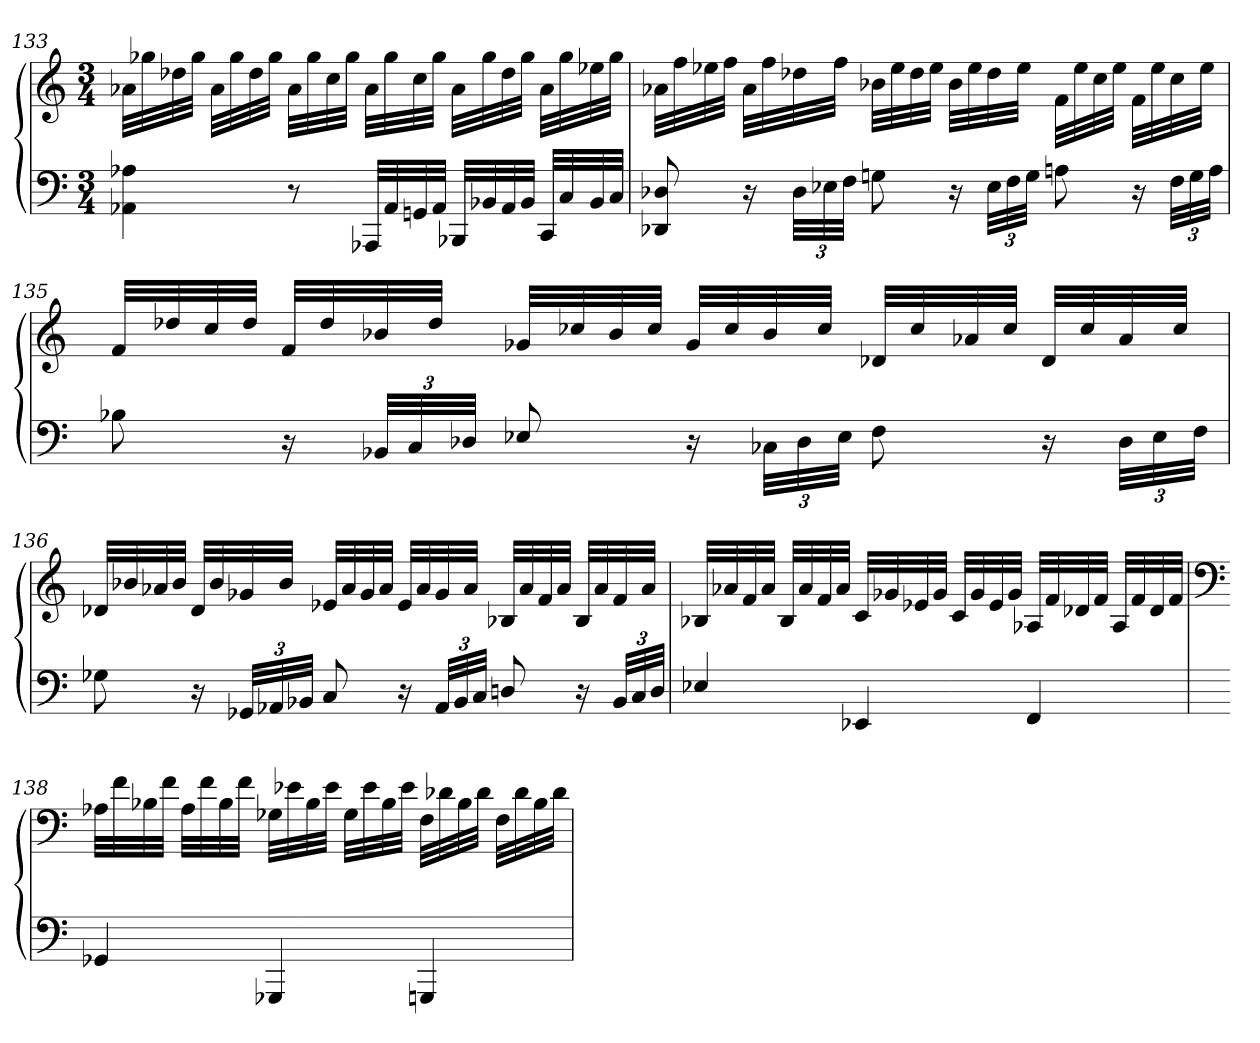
**kern	**kern
*part1	*part1
*staff2	*staff1
!!LO:LB:g=z
*clefF4	*clefG2
*k[]	*k[]
*M3/4	*M3/4
=133	=133
4AA-X\ 4A-X\	32a-X\LLL
.	32gg-X\
.	32dd-X\
.	32gg-\JJJ
.	32a-\LLL
.	32gg-\
.	32dd-\
.	32gg-\JJJ
8r	32a-\LLL
.	32gg-\
.	32cc\
.	32gg-\JJJ
32AAA-X/LLL	32a-\LLL
32AA-i/	32gg-\
32GGni/	32cc\
32AA-/JJJ	32gg-\JJJ
32BBB-X/LLL	32a-\LLL
32BB-X/	32gg-\
32AA-/	32dd-\
32BB-/JJJ	32gg-\JJJ
32CC/LLL	32a-\LLL
32C/	32gg-\
32BB-/	32ee-X\
32C/JJJ	32gg-\JJJ
!!LO:LB:g=z
=134	=134
8DD-X/ 8D-X/	32a-X\LLL
.	32ff\
.	32ee-X\
.	32ff\JJJ
16r	32a-\LLL
.	32ff\
*Xbrackettup	*
48D-\LLL	32dd-X\
48E-X\	.
.	32ff\JJJ
48F\JJJ	.
8Gni\	32b-X\LLL
.	32ee-\
.	32dd-\
.	32ee-\JJJ
16r	32b-\LLL
.	32ee-\
48E-\LLL	32dd-\
48F\	.
.	32ee-\JJJ
48G\JJJ	.
8Ani\	32f\LLL
.	32ee-\
.	32cc\
.	32ee-\JJJ
16r	32f\LLL
.	32ee-\
48F\LLL	32cc\
48G\	.
.	32ee-\JJJ
48A\JJJ	.
!!LO:PB:g=z
=135	=135
8B-X\	32f/LLL
.	32dd-X/
.	32cc/
.	32dd-/JJJ
16r	32f/LLL
.	32dd-/
48BB-X/LLL	32b-X/
48C/	.
.	32dd-/JJJ
48D-X/JJJ	.
8E-X/	32g-X/LLL
.	32cc-X/
.	32b-/
.	32cc-/JJJ
16r	32g-/LLL
.	32cc-/
48C-X\LLL	32b-/
48D-\	.
.	32cc-/JJJ
48E-\JJJ	.
8F\	32d-X/LLL
.	32cc-/
.	32a-X/
.	32cc-/JJJ
16r	32d-/LLL
.	32cc-/
48D-\LLL	32a-/
48E-\	.
.	32cc-/JJJ
48F\JJJ	.
!!LO:LB:g=z
=136	=136
8G-X\	32d-X/LLL
.	32b-X/
.	32a-X/
.	32b-/JJJ
16r	32d-/LLL
.	32b-/
48GG-X/LLL	32g-X/
48AA-X/	.
.	32b-/JJJ
48BB-X/JJJ	.
8C/	32e-X/LLL
.	32a-/
.	32g-/
.	32a-/JJJ
16r	32e-/LLL
.	32a-/
48AA-/LLL	32g-/
48BB-/	.
.	32a-/JJJ
48C/JJJ	.
8Dni/	32B-X/LLL
.	32a-/
.	32f/
.	32a-/JJJ
16r	32B-/LLL
.	32a-/
48BB-/LLL	32f/
48C/	.
.	32a-/JJJ
48D/JJJ	.
!!LO:LB:g=z
=137	=137
4E-X/	32B-X/LLL
.	32a-X/
.	32f/
.	32a-/JJJ
.	32B-/LLL
.	32a-/
.	32f/
.	32a-/JJJ
4EE-X/	32c/LLL
.	32g-X/
.	32e-X/
.	32g-/JJJ
.	32c/LLL
.	32g-/
.	32e-/
.	32g-/JJJ
4FF/	32A-X/LLL
.	32f/
.	32d-X/
.	32f/JJJ
.	32A-/LLL
.	32f/
.	32d-/
.	32f/JJJ
!!LO:LB:g=z
=138	=138
*	*clefF4
4GG-X/	32A-X\LLL
.	32f\
.	32B-X\
.	32f\JJJ
.	32A-\LLL
.	32f\
.	32B-\
.	32f\JJJ
4GGG-X/	32G-X\LLL
.	32e-X\
.	32B-\
.	32e-\JJJ
.	32G-\LLL
.	32e-\
.	32B-\
.	32e-\JJJ
4GGGn/	32F\LLL
.	32d-X\
.	32B-\
.	32d-\JJJ
.	32F\LLL
.	32d-\
.	32B-\
.	32d-\JJJ
=	=
*-	*-
